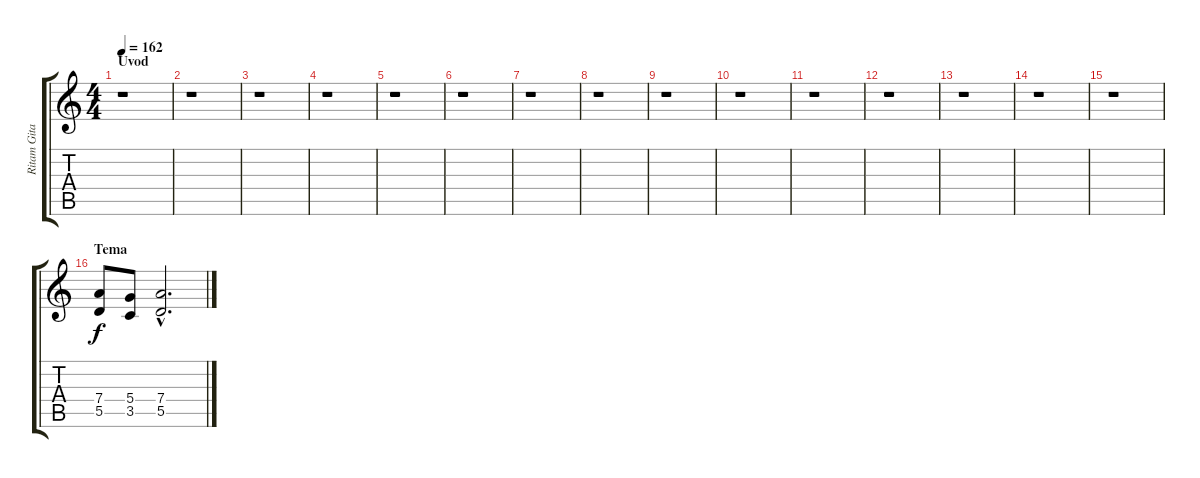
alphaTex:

\track ("Ritam Gitara" "Ritam Gita") {instrument distortionguitar}
\staff {score tabs}
\tuning (E4 B3 G3 D3 A2 E2) {hide}
\ts (4 4)
\section ("" "Uvod")
\tempo 162
\clef g2
\ks c
r.1{dy f instrument distortionguitar} |
r.1 |
r.1 |
r.1 |
r.1 |
r.1 |
r.1 |
r.1 |
r.1 |
r.1 |
r.1 |
r.1 |
r.1 |
r.1 |
r.1 |
\section ("" "Tema")
(7.4 5.5).8{volume 16 instrument distortionguitar} (5.4 3.5).8 (7.4{hac} 5.5{hac}).2{d}
